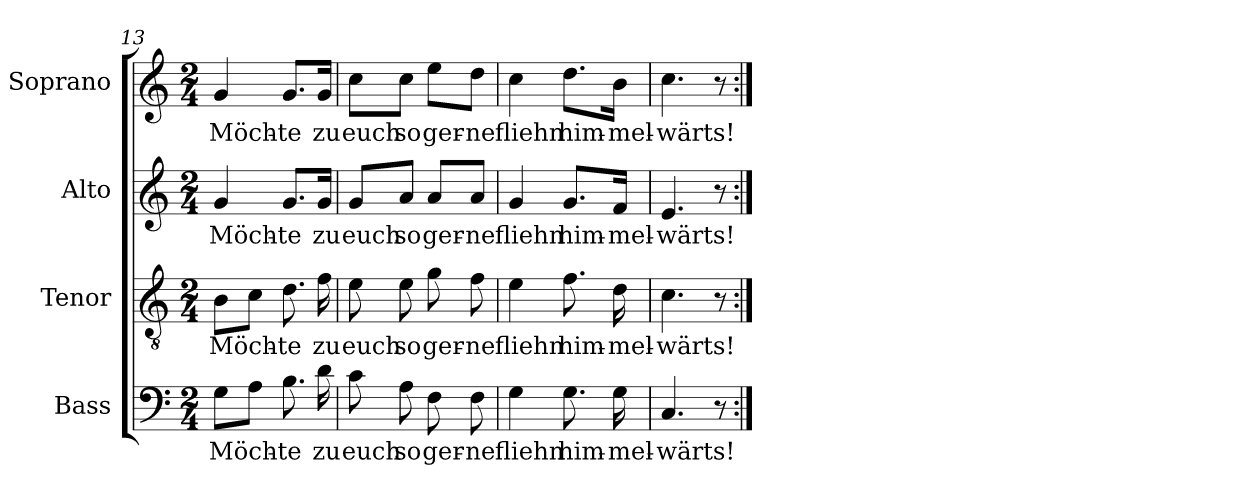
**kern	**text	**kern	**text	**kern	**text	**kern	**text
*part4	*part4	*part3	*part3	*part2	*part2	*part1	*part1
*staff4	*staff4	*staff3	*staff3	*staff2	*staff2	*staff1	*staff1
*I"Bass	*	*I"Tenor	*	*I"Alto	*	*I"Soprano	*
*I'B.	*	*I'T.	*	*I'A.	*	*I'S.	*
!!LO:LB:g=z
*clefF4	*	*clefGv2	*	*clefG2	*	*clefG2	*
*	*	*ITrd7c12	*	*	*	*	*
*k[]	*	*k[]	*	*k[]	*	*k[]	*
*C:	*	*C:	*	*C:	*	*C:	*
*M2/4	*	*M2/4	*	*M2/4	*	*M2/4	*
=13	=13	=13	=13	=13	=13	=13	=13
!	!LO:LY:b:color=#000000	!	!	!	!	!	!
!	!	!	!LO:LY:b:color=#000000	!	!	!	!
!	!	!	!	!	!LO:LY:b:color=#000000	!	!
!	!	!	!	!	!	!	!LO:LY:b:color=#000000
8Gi\L	Möch-	8BBi\L	Möch-	4gi/	Möch-	4gi/	Möch-
8Ai\J	.	8Ci\J	.	.	.	.	.
!	!LO:LY:b:color=#000000	!	!	!	!	!	!
!	!	!	!LO:LY:b:color=#000000	!	!	!	!
!	!	!	!	!	!LO:LY:b:color=#000000	!	!
!	!	!	!	!	!	!	!LO:LY:b:color=#000000
8.Bi\	-te	8.Di\	-te	8.gi/L	-te	8.gi/L	-te
!	!LO:LY:b:color=#000000	!	!	!	!	!	!
!	!	!	!LO:LY:b:color=#000000	!	!	!	!
!	!	!	!	!	!LO:LY:b:color=#000000	!	!
!	!	!	!	!	!	!	!LO:LY:b:color=#000000
16di\	zu	16Fi\	zu	16gi/Jk	zu	16gi/Jk	zu
=14	=14	=14	=14	=14	=14	=14	=14
!	!LO:LY:b:color=#000000	!	!	!	!	!	!
!	!	!	!LO:LY:b:color=#000000	!	!	!	!
!	!	!	!	!	!LO:LY:b:color=#000000	!	!
!	!	!	!	!	!	!	!LO:LY:b:color=#000000
8ci\	euch	8Ei\	euch	8gi/L	euch	8cci\L	euch
!	!LO:LY:b:color=#000000	!	!	!	!	!	!
!	!	!	!LO:LY:b:color=#000000	!	!	!	!
!	!	!	!	!	!LO:LY:b:color=#000000	!	!
!	!	!	!	!	!	!	!LO:LY:b:color=#000000
8Ai\	so	8Ei\	so	8ai/J	so	8cci\J	so
!	!LO:LY:b:color=#000000	!	!	!	!	!	!
!	!	!	!LO:LY:b:color=#000000	!	!	!	!
!	!	!	!	!	!LO:LY:b:color=#000000	!	!
!	!	!	!	!	!	!	!LO:LY:b:color=#000000
8Fi\	ger-	8Gi\	ger-	8ai/L	ger-	8eei\L	ger-
!	!LO:LY:b:color=#000000	!	!	!	!	!	!
!	!	!	!LO:LY:b:color=#000000	!	!	!	!
!	!	!	!	!	!LO:LY:b:color=#000000	!	!
!	!	!	!	!	!	!	!LO:LY:b:color=#000000
8Fi\	-ne	8Fi\	-ne	8ai/J	-ne	8ddi\J	-ne
=15	=15	=15	=15	=15	=15	=15	=15
!	!LO:LY:b:color=#000000	!	!	!	!	!	!
!	!	!	!LO:LY:b:color=#000000	!	!	!	!
!	!	!	!	!	!LO:LY:b:color=#000000	!	!
!	!	!	!	!	!	!	!LO:LY:b:color=#000000
4Gi\	fliehn	4Ei\	fliehn	4gi/	fliehn	4cci\	fliehn
!	!LO:LY:b:color=#000000	!	!	!	!	!	!
!	!	!	!LO:LY:b:color=#000000	!	!	!	!
!	!	!	!	!	!LO:LY:b:color=#000000	!	!
!	!	!	!	!	!	!	!LO:LY:b:color=#000000
8.Gi\	him-	8.Fi\	him-	8.gi/L	him-	8.ddi\L	him-
!	!LO:LY:b:color=#000000	!	!	!	!	!	!
!	!	!	!LO:LY:b:color=#000000	!	!	!	!
!	!	!	!	!	!LO:LY:b:color=#000000	!	!
!	!	!	!	!	!	!	!LO:LY:b:color=#000000
16Gi\	-mel-	16Di\	-mel-	16fi/Jk	-mel-	16bi\Jk	-mel-
=16	=16	=16	=16	=16	=16	=16	=16
!	!LO:LY:b:color=#000000	!	!	!	!	!	!
!	!	!	!LO:LY:b:color=#000000	!	!	!	!
!	!	!	!	!	!LO:LY:b:color=#000000	!	!
!	!	!	!	!	!	!	!LO:LY:b:color=#000000
4.Ci/	-wärts!	4.Ci\	-wärts!	4.ei/	-wärts!	4.cci\	-wärts!
8r	.	8r	.	8r	.	8r	.
=:|!	=:|!	=:|!	=:|!	=:|!	=:|!	=:|!	=:|!
*-	*-	*-	*-	*-	*-	*-	*-
